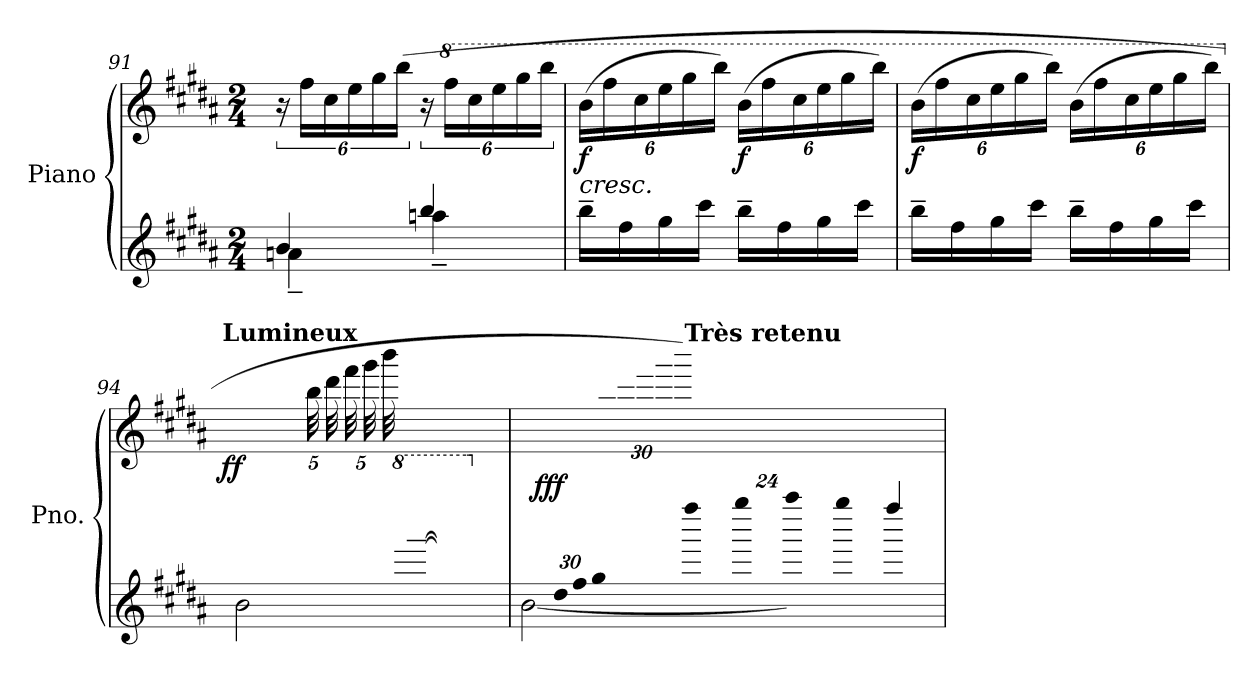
**kern	**kern	**dynam
*part1	*part1	*part1
*staff2	*staff1	*staff1/2
*I"Piano	*	*
*I'Pno.	*	*
!!LO:LB:g=z
*clefG2	*clefG2	*
*k[f#c#g#d#a#]	*k[f#c#g#d#a#]	*
*M2/4	*M2/4	*
=91	=91	=91
*^	*	*
4b/	4an~\	24r	.
.	.	24ff#\LL	.
.	.	24cc#\	.
.	.	24ee\	.
.	.	24gg#\	.
.	.	(24bb\JJ	.
4bb/	4aan~\	24r	.
*	*	*8va	*
.	.	24fff#\LL	.
.	.	24ccc#\	.
.	.	24eee\	.
.	.	24ggg#\	.
.	.	24bbb\JJ	.
*v	*v	*	*
=92	=92	=92
*	*Xbrackettup	*
!	!	!LO:HP:b
!	!	!LO:DY:n=1:b
16bb~\LL	(>24bb\LL	< f
.	24fff#\	.
16ff#\	.	.
.	24ccc#\	.
16gg#\	24eee\	.
.	24ggg#\	.
16ccc#\JJ	.	.
.	24bbb\JJ)	.
!	!	!LO:DY:n=2:b
16bb~\LL	(>24bb\LL	f
.	24fff#\	.
16ff#\	.	.
.	24ccc#\	.
16gg#\	24eee\	.
.	24ggg#\	.
16ccc#\JJ	.	.
.	24bbb\JJ)	.
.	.	[
=93	=93	=93
!	!	!LO:DY:b
16bb~\LL	(>24bb\LL	f
.	24fff#\	.
16ff#\	.	.
.	24ccc#\	.
16gg#\	24eee\	.
.	24ggg#\	.
16ccc#\JJ	.	.
.	24bbb\JJ)	.
16bb~\LL	(>24bb\LL	.
.	24fff#\	.
16ff#\	.	.
.	24ccc#\	.
16gg#\	24eee\	.
.	24ggg#\	.
16ccc#\JJ	.	.
.	24bbb\JJ)	.
!!LO:PB:g=z
=94	=94	=94
*Xbrackettup	*	*
*^	*	*
*	*	*X8va	*
!	!	!LO:TX:a:B:t=Lumineux	!
!	!	!	!LO:DY:b
40b/LLLLyy	(>2b\	10ryy	ff
40dd#/	.	.	.
40ff#/	.	.	.
40gg#/	.	.	.
8ryy	.	40bb\	.
.	.	40ddd#\	.
.	.	40fff#\	.
.	.	40ggg#\	.
.	.	40bbb\	.
*8va	*	*	*
[40ffff#/ [40gggg#/JJJJ	.	40ryy	.
*	*	*MM80	*
4ffff#/yy] 4gggg#/yy]	.	4ryy	.
=95	=95	=95	=95
*X8va	*	*	*
*	*	*MM40	*
!LO:N:vis=64	!	!	!LO:DY:b
1920%19b/LLLLyy	[2b\	480%19ryy	fff
!LO:N:vis=64	!	!	!
1920%19dd#/	.	.	.
!LO:N:vis=64	!	!	!
1920%19ff#/	.	.	.
!LO:N:vis=64	!	!	!
1920%19gg#/	.	.	.
!	!	!LO:N:vis=64	!
384%19ryy	.	1920%19bb\	.
!	!	!LO:N:vis=64	!
.	.	1920%19ddd#\	.
!	!	!LO:N:vis=64	!
.	.	1920%19fff#\	.
!	!	!LO:N:vis=64	!
.	.	1920%19ggg#\	.
!	!	!LO:N:vis=64	!
.	.	1920%19bbb\JJJJ)	.
!	!	!LO:TX:a:B:t=Très retenu	!
!LO:N:vis=16	!	!	!
1920%77ffff#/LL	.	640%263ryy	.
!LO:N:vis=16	!	!	!
1920%77gggg#/	.	.	.
!LO:N:vis=16	!	!	!
1920%77aaaa#/	.	.	.
!LO:N:vis=16	!	!	!
1920%77gggg#/JJ	.	.	.
[4ffff#/	.	.	.
1920ryy	.	.	.
*v	*v	*	*
=	=	=
*-	*-	*-
